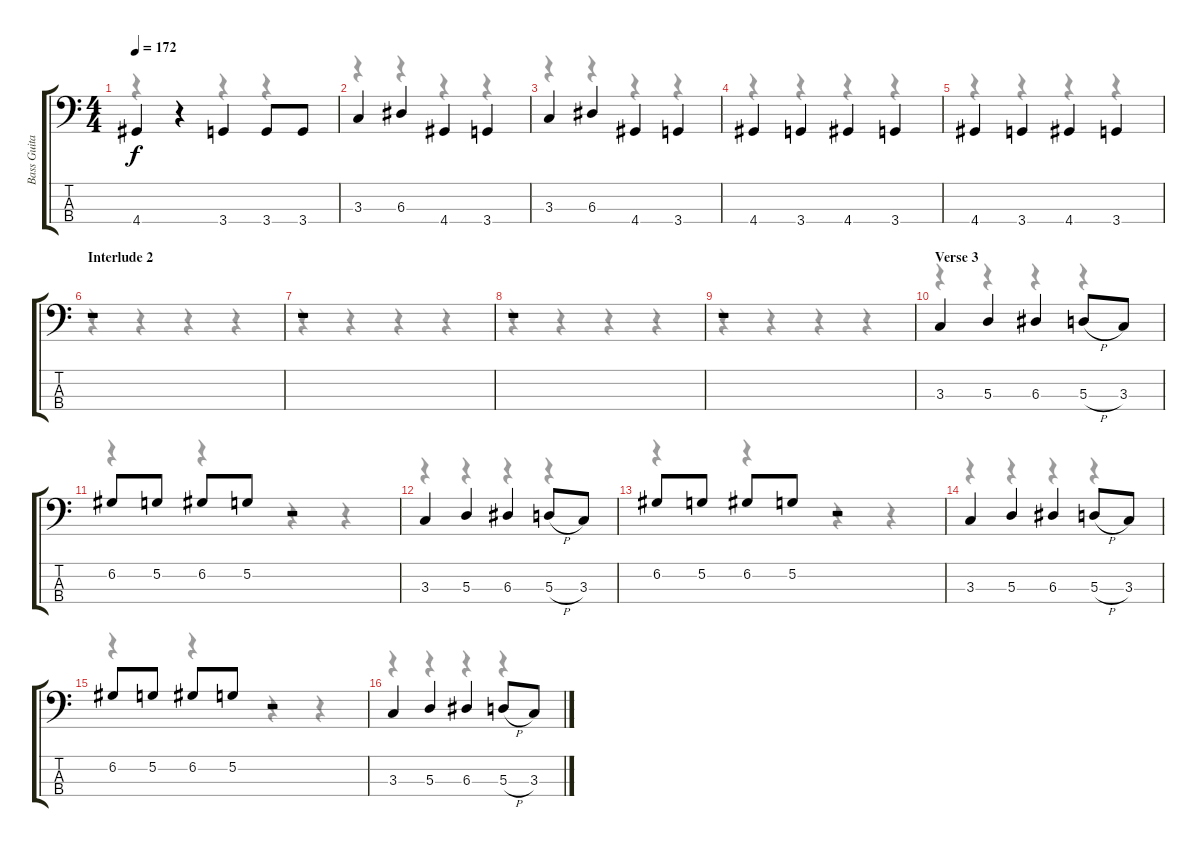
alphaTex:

\track ("Bass Guitar" "Bass Guita") {instrument electricbasspick}
\staff {score tabs}
\tuning (G2 D2 A1 E1) {hide}
\voice
\ts (4 4)
\tempo 172
\clef f4
\ks c
4.4.4{dy f} r.4 3.4.4 3.4.8 3.4.8 |
3.3.4 6.3.4 4.4.4 3.4.4 |
3.3.4 6.3.4 4.4.4 3.4.4 |
4.4.4 3.4.4 4.4.4 3.4.4 |
4.4.4 3.4.4 4.4.4 3.4.4 |
\section ("" "Interlude 2")
r.1 |
r.1 |
r.1 |
r.1 |
\section ("" "Verse 3")
3.3.4 5.3.4 6.3.4 5.3{h}.8 3.3.8 |
6.2.8 5.2.8 6.2.8 5.2.8 r.2 |
3.3.4 5.3.4 6.3.4 5.3{h}.8 3.3.8 |
6.2.8 5.2.8 6.2.8 5.2.8 r.2 |
3.3.4 5.3.4 6.3.4 5.3{h}.8 3.3.8 |
6.2.8 5.2.8 6.2.8 5.2.8 r.2 |
3.3.4 5.3.4 6.3.4 5.3{h}.8 3.3.8
\voice
\clef f4
\ottava regular
\simile none
\ks c
r.4{dy f} r.4 r.4 r.4 |
r.4 r.4 r.4 r.4 |
r.4 r.4 r.4 r.4 |
r.4 r.4 r.4 r.4 |
r.4 r.4 r.4 r.4 |
r.4 r.4 r.4 r.4 |
r.4 r.4 r.4 r.4 |
r.4 r.4 r.4 r.4 |
r.4 r.4 r.4 r.4 |
r.4 r.4 r.4 r.4 |
r.4 r.4 r.4 r.4 |
r.4 r.4 r.4 r.4 |
r.4 r.4 r.4 r.4 |
r.4 r.4 r.4 r.4 |
r.4 r.4 r.4 r.4 |
r.4 r.4 r.4 r.4
